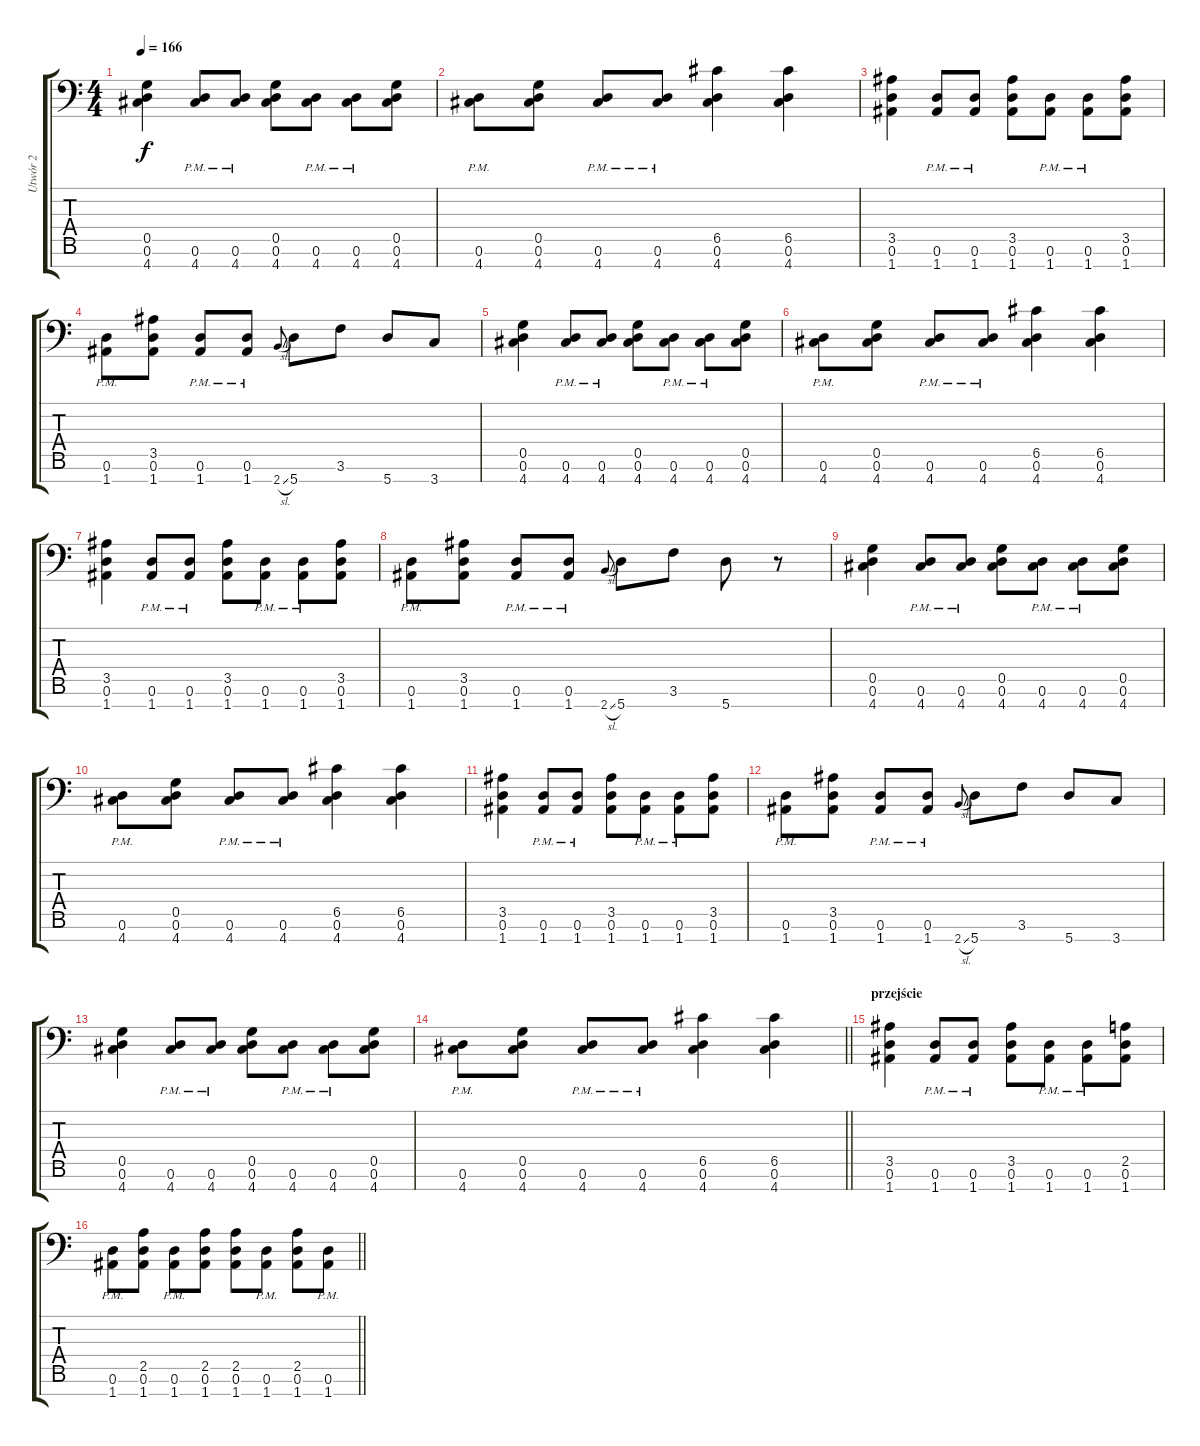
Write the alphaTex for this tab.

\track ("Utwór 2" "Utwór 2") {instrument overdrivenguitar}
\staff {score tabs}
\tuning (D4 A3 F3 C3 G2 D2 A1) {hide}
\ts (4 4)
\tempo 166
\clef f4
\ks c
(0.5 0.6 4.7).4{dy f} (0.6{pm} 4.7{pm}).8 (0.6{pm} 4.7{pm}).8 (0.5 0.6 4.7).8 (0.6{pm} 4.7{pm}).8 (0.6{pm} 4.7{pm}).8 (0.5 0.6 4.7).8 |
(0.6{pm} 4.7{pm}).8 (0.5 0.6 4.7).8 (0.6{pm} 4.7{pm}).8 (0.6{pm} 4.7{pm}).8 (6.5 0.6 4.7).4 (6.5 0.6 4.7).4 |
(3.5 0.6 1.7).4 (0.6{pm} 1.7{pm}).8 (0.6{pm} 1.7{pm}).8 (3.5 0.6 1.7).8 (0.6{pm} 1.7{pm}).8 (0.6{pm} 1.7{pm}).8 (3.5 0.6 1.7).8 |
(0.6{pm} 1.7{pm}).8 (3.5 0.6 1.7).8 (0.6{pm} 1.7{pm}).8 (0.6{pm} 1.7{pm}).8 2.7{sl}.8{gr onbeat} 5.7.8 3.6.8 5.7.8 3.7.8 |
(0.5 0.6 4.7).4 (0.6{pm} 4.7{pm}).8 (0.6{pm} 4.7{pm}).8 (0.5 0.6 4.7).8 (0.6{pm} 4.7{pm}).8 (0.6{pm} 4.7{pm}).8 (0.5 0.6 4.7).8 |
(0.6{pm} 4.7{pm}).8 (0.5 0.6 4.7).8 (0.6{pm} 4.7{pm}).8 (0.6{pm} 4.7{pm}).8 (6.5 0.6 4.7).4 (6.5 0.6 4.7).4 |
(3.5 0.6 1.7).4 (0.6{pm} 1.7{pm}).8 (0.6{pm} 1.7{pm}).8 (3.5 0.6 1.7).8 (0.6{pm} 1.7{pm}).8 (0.6{pm} 1.7{pm}).8 (3.5 0.6 1.7).8 |
(0.6{pm} 1.7{pm}).8 (3.5 0.6 1.7).8 (0.6{pm} 1.7{pm}).8 (0.6{pm} 1.7{pm}).8 2.7{sl}.8{gr onbeat} 5.7.8 3.6.8 5.7.8 r.8 |
(0.5 0.6 4.7).4 (0.6{pm} 4.7{pm}).8 (0.6{pm} 4.7{pm}).8 (0.5 0.6 4.7).8 (0.6{pm} 4.7{pm}).8 (0.6{pm} 4.7{pm}).8 (0.5 0.6 4.7).8 |
(0.6{pm} 4.7{pm}).8 (0.5 0.6 4.7).8 (0.6{pm} 4.7{pm}).8 (0.6{pm} 4.7{pm}).8 (6.5 0.6 4.7).4 (6.5 0.6 4.7).4 |
(3.5 0.6 1.7).4 (0.6{pm} 1.7{pm}).8 (0.6{pm} 1.7{pm}).8 (3.5 0.6 1.7).8 (0.6{pm} 1.7{pm}).8 (0.6{pm} 1.7{pm}).8 (3.5 0.6 1.7).8 |
(0.6{pm} 1.7{pm}).8 (3.5 0.6 1.7).8 (0.6{pm} 1.7{pm}).8 (0.6{pm} 1.7{pm}).8 2.7{sl}.8{gr onbeat} 5.7.8 3.6.8 5.7.8 3.7.8 |
(0.5 0.6 4.7).4 (0.6{pm} 4.7{pm}).8 (0.6{pm} 4.7{pm}).8 (0.5 0.6 4.7).8 (0.6{pm} 4.7{pm}).8 (0.6{pm} 4.7{pm}).8 (0.5 0.6 4.7).8 |
\barLineRight lightlight
(0.6{pm} 4.7{pm}).8 (0.5 0.6 4.7).8 (0.6{pm} 4.7{pm}).8 (0.6{pm} 4.7{pm}).8 (6.5 0.6 4.7).4 (6.5 0.6 4.7).4 |
\section ("" "przejście")
(3.5 0.6 1.7).4 (0.6{pm} 1.7{pm}).8 (0.6{pm} 1.7{pm}).8 (3.5 0.6 1.7).8 (0.6{pm} 1.7{pm}).8 (0.6{pm} 1.7{pm}).8 (2.5 0.6 1.7).8 |
\barLineRight lightlight
(0.6{pm} 1.7{pm}).8 (2.5 0.6 1.7).8 (0.6{pm} 1.7{pm}).8 (2.5 0.6 1.7).8 (2.5 0.6 1.7).8 (0.6{pm} 1.7{pm}).8 (2.5 0.6 1.7).8 (0.6{pm} 1.7{pm}).8
